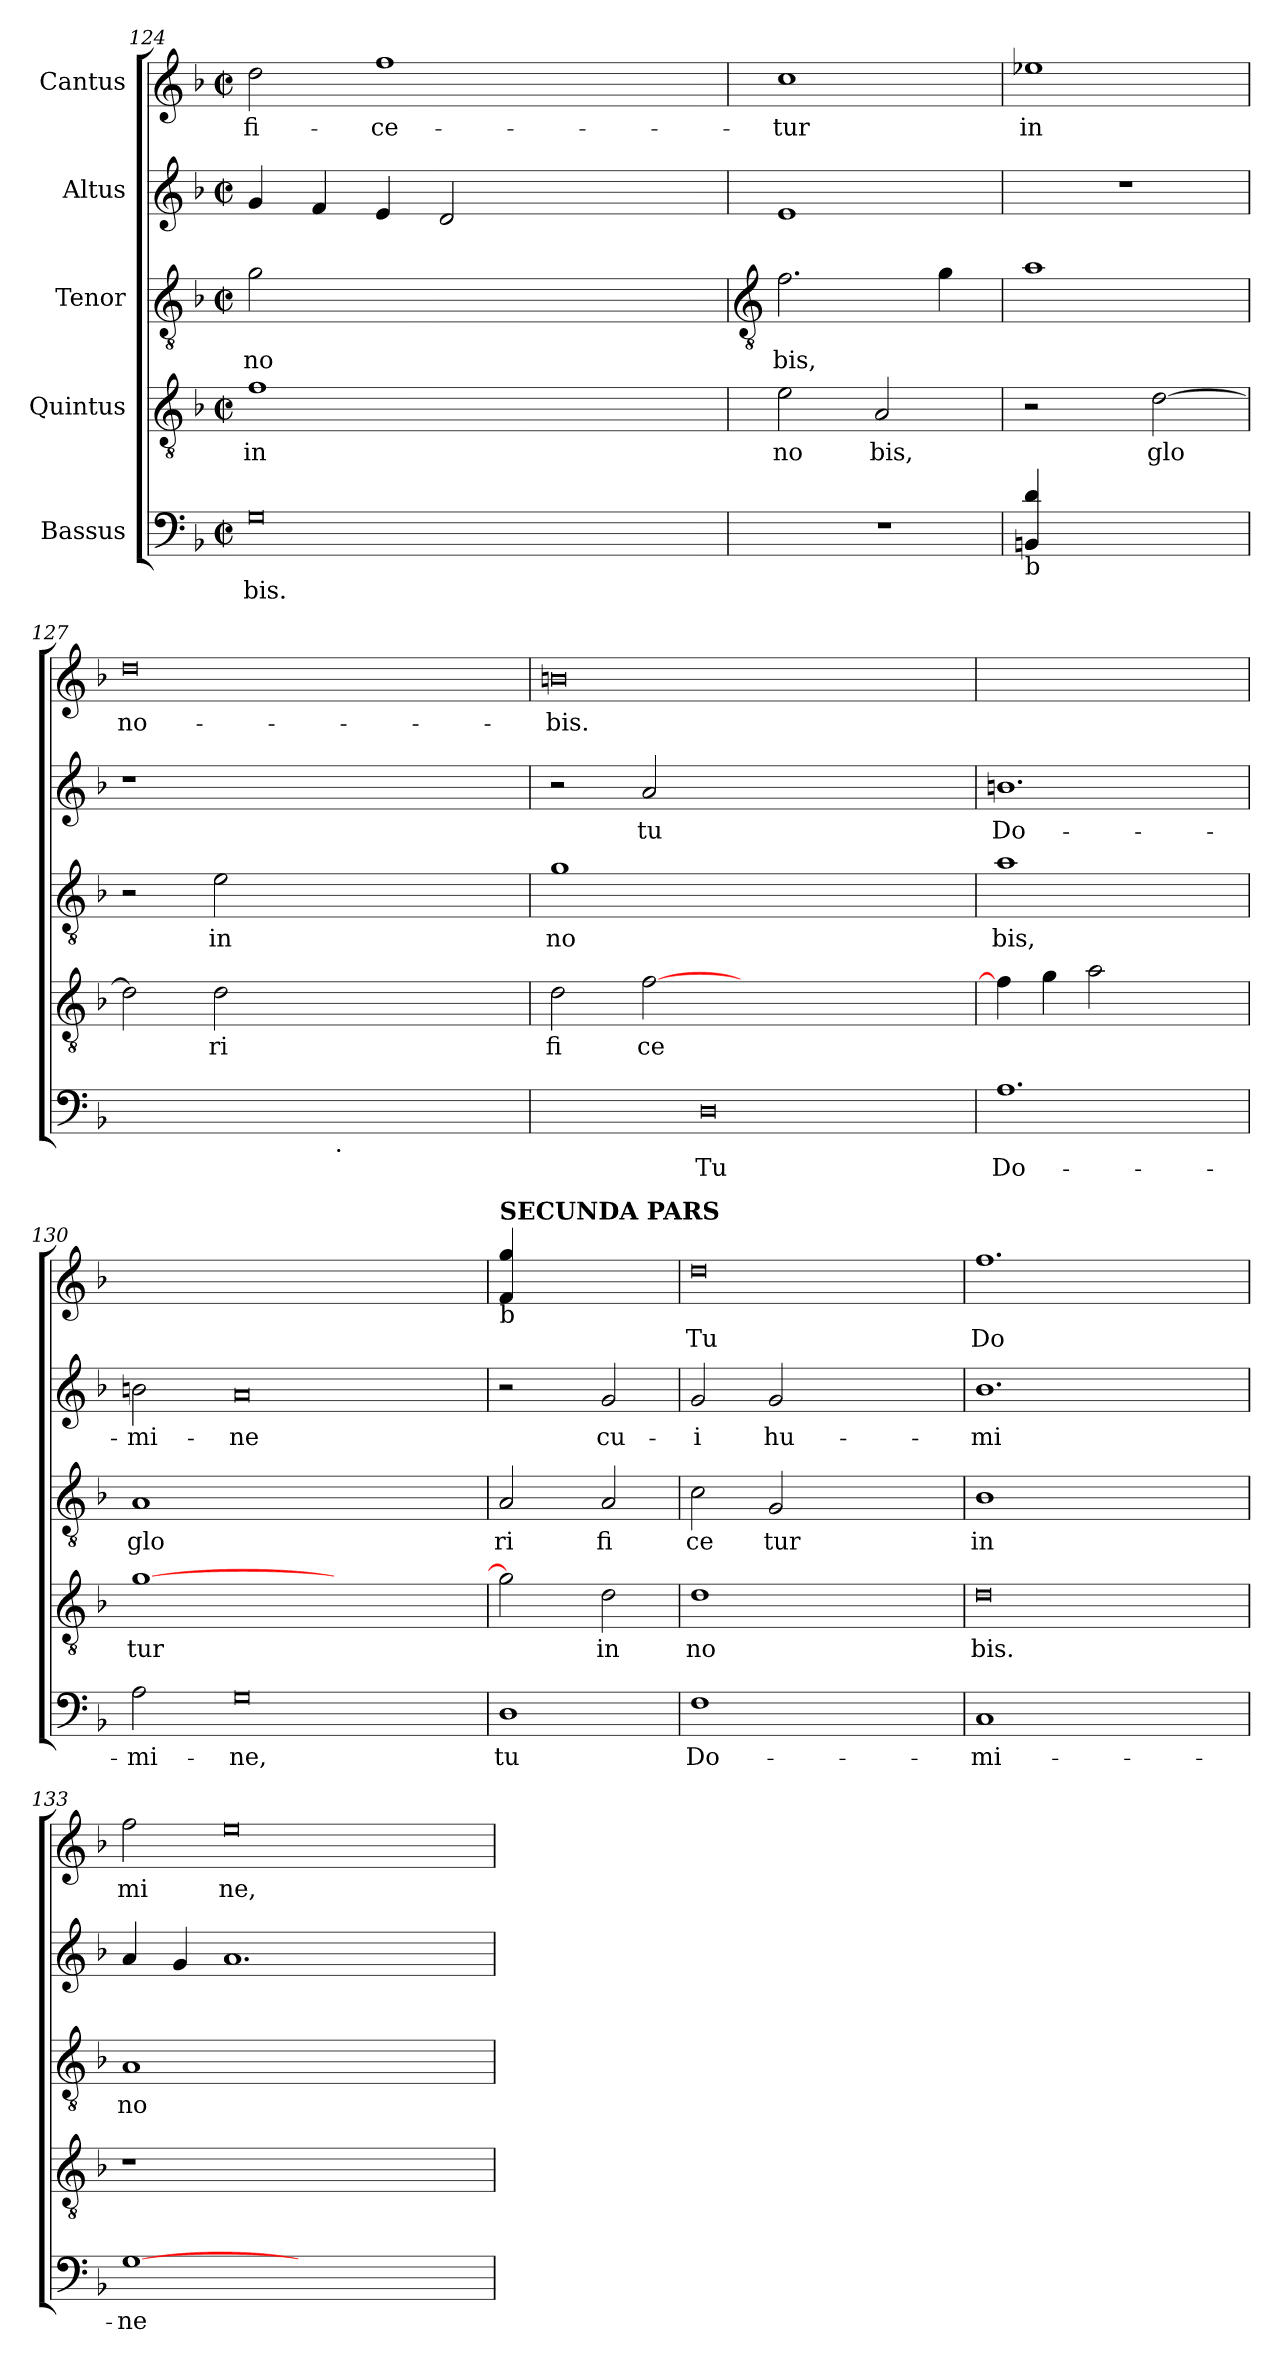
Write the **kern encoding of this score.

**kern	**text	**kern	**text	**kern	**text	**kern	**text	**kern	**text
*part5	*part5	*part4	*part4	*part3	*part3	*part2	*part2	*part1	*part1
*staff5	*staff5	*staff4	*staff4	*staff3	*staff3	*staff2	*staff2	*staff1	*staff1
*I"Bassus	*	*I"Quintus	*	*I"Tenor	*	*I"Altus	*	*I"Cantus	*
*clefF4	*	*clefGv2	*	*clefGv2	*	*clefG2	*	*clefG2	*
*k[b-]	*	*k[b-]	*	*k[b-]	*	*k[b-]	*	*k[b-]	*
*F:	*	*F:	*	*F:	*	*F:	*	*F:	*
*M2/2	*	*M2/2	*	*M2/2	*	*M2/2	*	*M2/2	*
*met(c|)	*	*met(c|)	*	*met(c|)	*	*met(c|)	*	*met(c|)	*
=124	=124	=124	=124	=124	=124	=124	=124	=124	=124
!	!LO:LY:b	!	!LO:LY:b	!	!LO:LY:b	!	!	!	!LO:LY:b
0G	bis.	1f	in	2g\	no	4g/	.	2dd\	-fi-
.	.	.	.	.	.	4f/	.	.	.
!	!	!	!	!	!	!	!	!	!LO:LY:b
.	.	.	.	1.ryy	.	4e/	.	1ff	-ce-
.	.	.	.	.	.	2d/	.	.	.
.	.	1ryy	.	.	.	.	.	.	.
.	.	.	.	.	.	2.ryy	.	.	.
.	.	.	.	.	.	.	.	2ryy	.
!!LO:LB:g=z
=125	=125	=125	=125	=125	=125	=125	=125	=125	=125
*	*	*	*	*clefGv2	*	*	*	*	*
!	!	!	!LO:LY:b	!	!LO:LY:b	!	!	!	!LO:LY:b
1r	.	2e\	no	2.f\	bis,	1e	.	1cc	-tur
!	!	!	!LO:LY:b	!	!	!	!	!	!
.	.	2A/	bis,	.	.	.	.	.	.
.	.	.	.	4g\	.	.	.	.	.
!!LO:LB:g=z
=126	=126	=126	=126	=126	=126	=126	=126	=126	=126
!LO:TX:b:t=b	!	!	!	!	!	!	!	!	!
!	!	!	!	!	!	!	!	!	!LO:LY:b
4BBn/ 4d/	.	2r	.	1a	.	1r	.	1ee-X	in
2.ryy	.	.	.	.	.	.	.	.	.
!	!	!	!LO:LY:b	!	!	!	!	!	!
.	.	[2d\	glo	.	.	.	.	.	.
=127	=127	=127	=127	=127	=127	=127	=127	=127	=127
!	!	!	!	!	!	!	!	!	!LO:LY:b
4ryy	.	2d\]	.	2r	.	1r	.	0dd	no-
4ryy	.	.	.	.	.	.	.	.	.
!	!	!	!LO:LY:b	!	!LO:LY:b	!	!	!	!
4ryy	.	2d\	ri	2e\	in	.	.	.	.
32ryy	.	.	.	.	.	.	.	.	.
32ryy	.	.	.	.	.	.	.	.	.
32ryy	.	.	.	.	.	.	.	.	.
32ryy	.	.	.	.	.	.	.	.	.
32ryy	.	.	.	.	.	.	.	.	.
32ryy	.	.	.	.	.	.	.	.	.
!LO:TX:b:t=.	!	!	!	!	!	!	!	!	!
32ryy	.	.	.	.	.	.	.	.	.
4ryy	.	.	.	.	.	.	.	.	.
.	.	1ryy	.	1ryy	.	1ryy	.	.	.
2ryy	.	.	.	.	.	.	.	.	.
4ryy	.	.	.	.	.	.	.	.	.
32ryy	.	.	.	.	.	.	.	.	.
!!LO:LB:g=z
=128	=128	=128	=128	=128	=128	=128	=128	=128	=128
!	!	!	!LO:LY:b	!	!LO:LY:b	!	!	!	!LO:LY:b
4ryy	.	2d\	fi	1g	no	2r	.	0bn	-bis.
4ryy	.	.	.	.	.	.	.	.	.
!	!	!	!LO:LY:b	!	!	!	!LO:LY:b	!	!
4ryy	.	[2f\	ce	.	.	2a/	tu	.	.
32ryy	.	.	.	.	.	.	.	.	.
!	!LO:LY:b	!	!	!	!	!	!	!	!
0D	Tu	.	.	.	.	.	.	.	.
.	.	1ryy	.	1ryy	.	1ryy	.	.	.
.	.	2ryy	.	2ryy	.	2ryy	.	2ryy	.
.	.	4ryy	.	4ryy	.	4ryy	.	4ryy	.
.	.	32ryy	.	32ryy	.	32ryy	.	32ryy	.
=129	=129	=129	=129	=129	=129	=129	=129	=129	=129
!	!LO:LY:b	!	!	!	!LO:LY:b	!	!LO:LY:b	!	!
1.A	Do-	4f\]	.	1a	bis,	1.bn	Do-	4ryy	.
.	.	4g\	.	.	.	.	.	4ryy	.
.	.	2a\	.	.	.	.	.	4ryy	.
.	.	.	.	.	.	.	.	4ryy	.
.	.	2ryy	.	2ryy	.	.	.	2ryy	.
=130	=130	=130	=130	=130	=130	=130	=130	=130	=130
!	!LO:LY:b	!	!LO:LY:b	!	!LO:LY:b	!	!LO:LY:b	!	!
2A\	-mi-	[1g	tur	1A	glo	2bn\	-mi-	4ryy	.
.	.	.	.	.	.	.	.	4ryy	.
!	!LO:LY:b	!	!	!	!	!	!LO:LY:b	!	!
0G	-ne,	.	.	.	.	0a	-ne	4ryy	.
.	.	.	.	.	.	.	.	4ryy	.
.	.	1.ryy	.	1.ryy	.	.	.	1.ryy	.
!!LO:LB:g=z
=131	=131	=131	=131	=131	=131	=131	=131	=131	=131
!	!	!	!	!	!	!	!	!LO:TX:b:t=b	!
!	!	!	!	!	!	!	!	!LO:TX:a:B:t=SECUNDA PARS	!
!	!LO:LY:b	!	!	!	!LO:LY:b	!	!	!	!
1D	tu	2g\]	.	2A/	ri	2r	.	4f/ 4gg/	.
.	.	.	.	.	.	.	.	2.ryy	.
!	!	!	!LO:LY:b	!	!LO:LY:b	!	!LO:LY:b	!	!
.	.	2d\	in	2A/	fi	2g/	cu-	.	.
=132A	=132A	=132A	=132A	=132A	=132A	=132A	=132A	=132A	=132A
!	!LO:LY:b	!	!LO:LY:b	!	!LO:LY:b	!	!LO:LY:b	!	!LO:LY:b
1F	Do-	1d	no	2c\	ce	2g/	-i	0dd	Tu
!	!	!	!	!	!LO:LY:b	!	!LO:LY:b	!	!
.	.	.	.	2G/	tur	2g/	hu-	.	.
1ryy	.	1ryy	.	1ryy	.	1ryy	.	.	.
!!LO:LB:g=z
=133A	=133A	=133A	=133A	=133A	=133A	=133A	=133A	=133A	=133A
!	!LO:LY:b	!	!LO:LY:b	!	!LO:LY:b	!	!LO:LY:b	!	!LO:LY:b
1C	-mi-	0d	bis.	1B-	in	1.b-	-mi	1.ff	Do
1ryy	.	.	.	1ryy	.	.	.	.	.
.	.	.	.	.	.	2ryy	.	2ryy	.
=133B	=133B	=133B	=133B	=133B	=133B	=133B	=133B	=133B	=133B
!	!LO:LY:b	!	!	!	!LO:LY:b	!	!	!	!LO:LY:b
[1G	-ne	1r	.	1A	no	4a/	.	2ff\	mi
.	.	.	.	.	.	4g/	.	.	.
!	!	!	!	!	!	!	!	!	!LO:LY:b
.	.	.	.	.	.	1.a	.	0ee	ne,
1.ryy	.	1.ryy	.	1.ryy	.	.	.	.	.
.	.	.	.	.	.	2ryy	.	.	.
=	=	=	=	=	=	=	=	=	=
*-	*-	*-	*-	*-	*-	*-	*-	*-	*-
